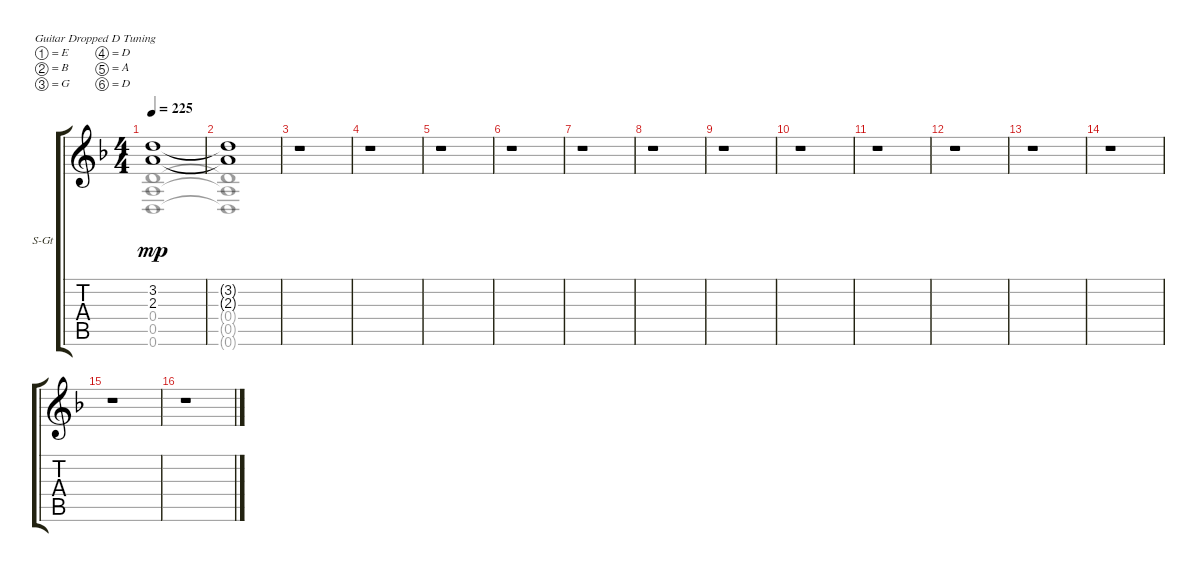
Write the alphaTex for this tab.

\defaultSystemsLayout 4
\bracketExtendMode groupsimilarinstruments
\firstSystemTrackNameOrientation horizontal
\otherSystemsTrackNameOrientation horizontal
\track ("Paul's Guitar" "S-Gt") {instrument acousticguitarsteel}
\staff {score tabs}
\tuning (E4 B3 G3 D3 A2 D2)
\voice
\ts (4 4)
\tempo 225
\clef g2
\ks dminor
(2.3{t} 3.2{t}).1{dy mp} |
(2.3{t} 3.2{t}).1 |
r.1 |
r.1 |
r.1 |
r.1 |
r.1 |
r.1 |
r.1 |
r.1 |
r.1 |
r.1 |
r.1 |
r.1 |
r.1 |
r.1
\voice
\clef g2
\ottava regular
\simile none
\ks dminor
(0.6{t} 0.5{t} 0.4{t}).1{dy mp} |
(0.6{t} 0.5{t} 0.4{t}).1 |
|
|
|
|
|
|
|
|
|
|
|
|
|
